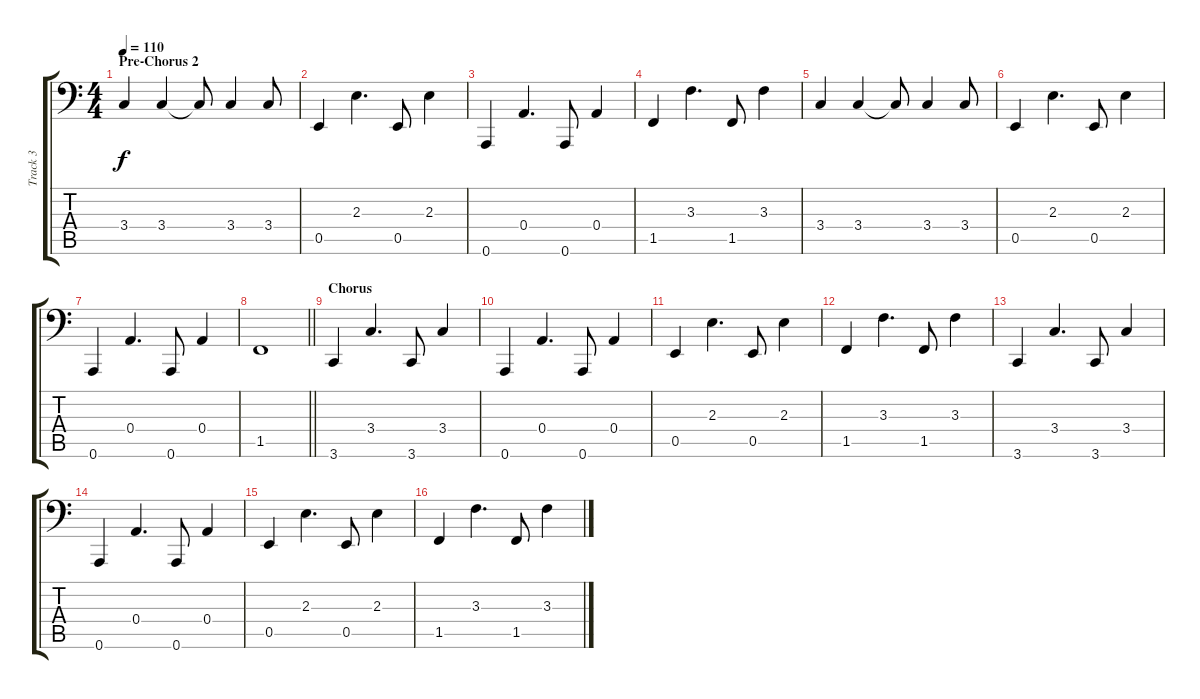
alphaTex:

\track ("Track 3" "Track 3") {instrument electricbassfinger}
\staff {score tabs}
\tuning (C3 G2 D2 A1 E1 A0) {hide}
\ts (4 4)
\section ("" "Pre-Chorus 2")
\tempo 110
\clef f4
\ks c
3.4.4{dy f} 3.4.4 3.4{t}.8 3.4.4 3.4.8 |
0.5.4 2.3.4{d} 0.5.8 2.3.4 |
0.6.4 0.4.4{d} 0.6.8 0.4.4 |
1.5.4 3.3.4{d} 1.5.8 3.3.4 |
3.4.4 3.4.4 3.4{t}.8 3.4.4 3.4.8 |
0.5.4 2.3.4{d} 0.5.8 2.3.4 |
0.6.4 0.4.4{d} 0.6.8 0.4.4 |
\barLineRight lightlight
1.5.1 |
\section ("" "Chorus")
3.6.4 3.4.4{d} 3.6.8 3.4.4 |
0.6.4 0.4.4{d} 0.6.8 0.4.4 |
0.5.4 2.3.4{d} 0.5.8 2.3.4 |
1.5.4 3.3.4{d} 1.5.8 3.3.4 |
3.6.4 3.4.4{d} 3.6.8 3.4.4 |
0.6.4 0.4.4{d} 0.6.8 0.4.4 |
0.5.4 2.3.4{d} 0.5.8 2.3.4 |
1.5.4 3.3.4{d} 1.5.8 3.3.4
